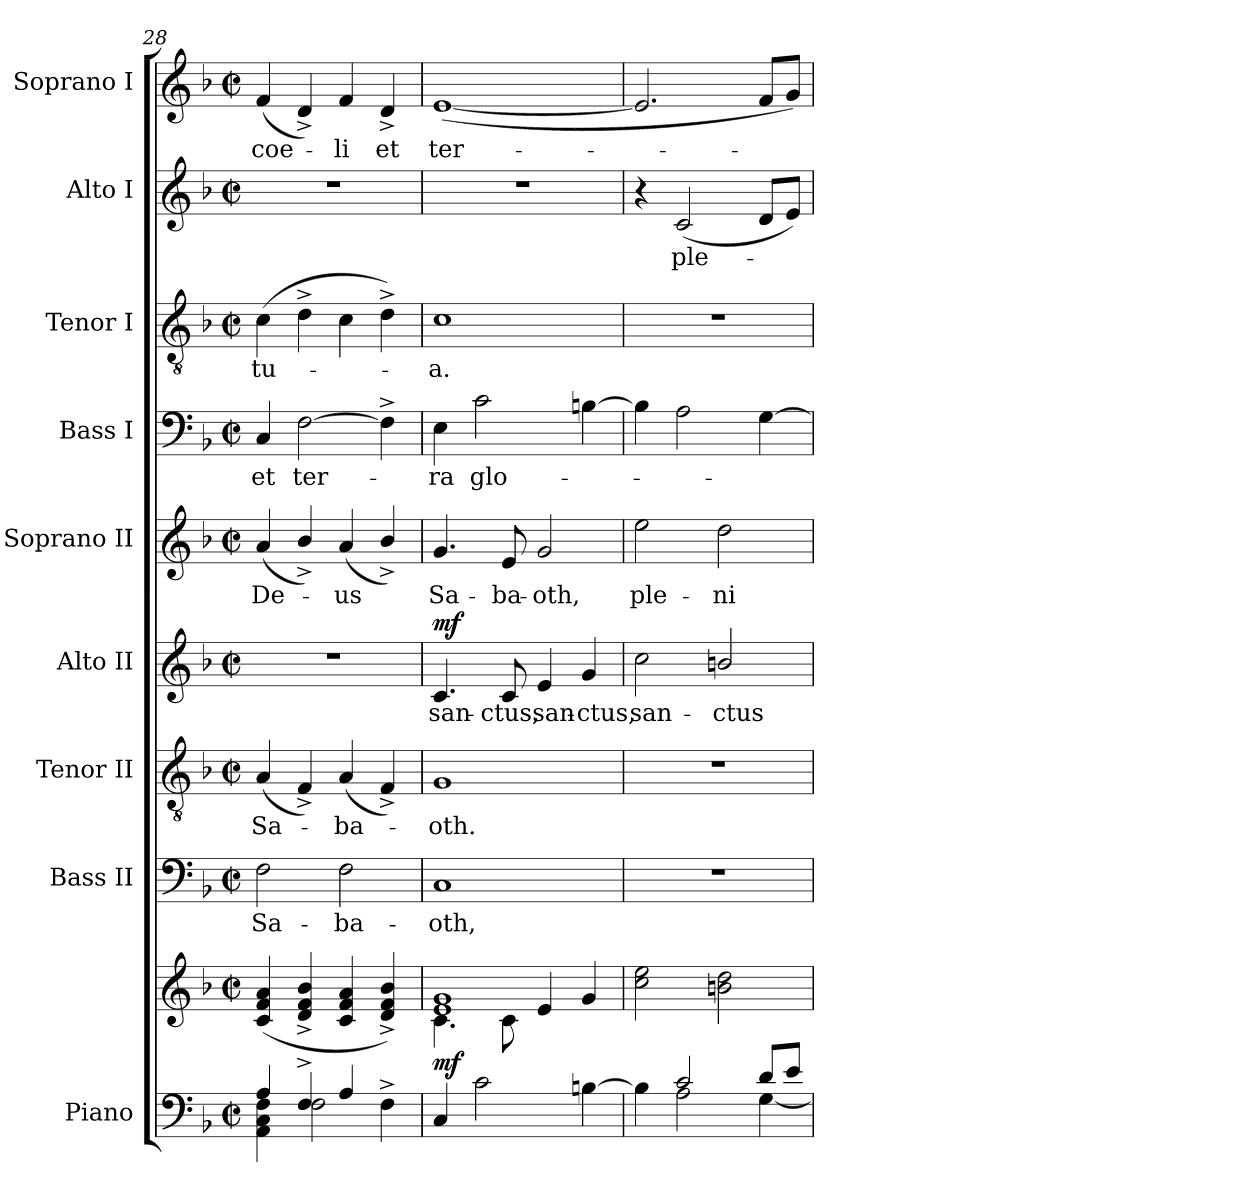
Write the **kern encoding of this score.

**kern	**kern	**dynam	**kern	**text	**kern	**text	**kern	**text	**dynam	**kern	**text	**kern	**text	**kern	**text	**kern	**text	**kern	**text
*part9	*part9	*part9	*part8	*part8	*part7	*part7	*part6	*part6	*part6	*part5	*part5	*part4	*part4	*part3	*part3	*part2	*part2	*part1	*part1
*staff10	*staff9	*staff9/10	*staff8	*staff8	*staff7	*staff7	*staff6	*staff6	*staff6	*staff5	*staff5	*staff4	*staff4	*staff3	*staff3	*staff2	*staff2	*staff1	*staff1
*I"Piano	*	*	*I"Bass II	*	*I"Tenor II	*	*I"Alto II	*	*	*I"Soprano II	*	*I"Bass I	*	*I"Tenor I	*	*I"Alto I	*	*I"Soprano I	*
*I'Pno.	*	*	*I'B.	*	*I'T.	*	*I'A.	*	*	*I'S.	*	*I'B.	*	*I'T.	*	*I'A.	*	*I'S.	*
*clefF4	*clefG2	*	*clefF4	*	*clefGv2	*	*clefG2	*	*	*clefG2	*	*clefF4	*	*clefGv2	*	*clefG2	*	*clefG2	*
*	*	*	*	*	*ITrd7c12	*	*	*	*	*	*	*	*	*ITrd7c12	*	*	*	*	*
*k[b-]	*k[b-]	*	*k[b-]	*	*k[b-]	*	*k[b-]	*	*	*k[b-]	*	*k[b-]	*	*k[b-]	*	*k[b-]	*	*k[b-]	*
*F:	*F:	*	*F:	*	*F:	*	*F:	*	*	*F:	*	*F:	*	*F:	*	*F:	*	*F:	*
*M2/2	*M2/2	*	*M2/2	*	*M2/2	*	*M2/2	*	*	*M2/2	*	*M2/2	*	*M2/2	*	*M2/2	*	*M2/2	*
*met(c|)	*met(c|)	*	*met(c|)	*	*met(c|)	*	*met(c|)	*	*	*met(c|)	*	*met(c|)	*	*met(c|)	*	*met(c|)	*	*met(c|)	*
=28	=28	=28	=28	=28	=28	=28	=28	=28	=28	=28	=28	=28	=28	=28	=28	=28	=28	=28	=28
*^	*	*	*	*	*	*	*	*	*	*	*	*	*	*	*	*	*	*	*
!	!	!	!	!	!LO:LY:b:color=#000000	!	!	!	!	!	!	!	!	!	!	!	!	!	!	!
!	!	!	!	!	!	!	!LO:LY:b:color=#000000	!	!	!	!	!	!	!	!	!	!	!	!	!
!	!	!	!	!	!	!	!	!	!	!	!	!LO:LY:b:color=#000000	!	!	!	!	!	!	!	!
!	!	!	!	!	!	!	!	!	!	!	!	!	!	!LO:LY:b:color=#000000	!	!	!	!	!	!
!	!	!	!	!	!	!	!	!	!	!	!	!	!	!	!	!LO:LY:b:color=#000000	!	!	!	!
!	!	!	!	!	!	!	!	!	!	!	!	!	!	!	!	!	!	!	!	!LO:LY:b:color=#000000
4Ai/	4AAi\ 4Ci 4Fi	(4ci/ 4fi 4ai	.	2Fi\	Sa-	(4AAi/	Sa-	1r	.	.	(4ai/	De-	4Ci/	et	(4Ci\	tu-	1r	.	(4fi/	coe-
!	!	!	!	!	!	!	!	!	!	!	!	!	!	!LO:LY:b:color=#000000	!	!	!	!	!	!
4F^i/	2Fi\	4di/^ 4fi^ 4b-i^	.	.	.	4FF^i/)	.	.	.	.	4b-^i/)	.	[2Fi\	ter-	4D^i\	.	.	.	4d^i/)	.
!	!	!	!	!	!LO:LY:b:color=#000000	!	!	!	!	!	!	!	!	!	!	!	!	!	!	!
!	!	!	!	!	!	!	!LO:LY:b:color=#000000	!	!	!	!	!	!	!	!	!	!	!	!	!
!	!	!	!	!	!	!	!	!	!	!	!	!LO:LY:b:color=#000000	!	!	!	!	!	!	!	!
!	!	!	!	!	!	!	!	!	!	!	!	!	!	!	!	!	!	!	!	!LO:LY:b:color=#000000
4Ai/	.	4ci/ 4fi 4ai	.	2Fi\	-ba-	(4AAi/	-ba-	.	.	.	(4ai/	-us	.	.	4Ci\	.	.	.	4fi/	-li
!	!	!	!	!	!	!	!	!	!	!	!	!	!	!	!	!	!	!	!	!LO:LY:b:color=#000000
4F^i\	4ryy	4di/^ 4fi^ 4b-i^)	.	.	.	4FF^i/)	.	.	.	.	4b-^i/)	.	4F^i\]	.	4D^i\)	.	.	.	4d^i/	et
*v	*v	*	*	*	*	*	*	*	*	*	*	*	*	*	*	*	*	*	*	*
=29	=29	=29	=29	=29	=29	=29	=29	=29	=29	=29	=29	=29	=29	=29	=29	=29	=29	=29	=29
*	*^	*	*	*	*	*	*	*	*	*	*	*	*	*	*	*	*	*	*
*^	*	*	*	*	*	*	*	*	*	*	*	*	*	*	*	*	*	*	*	*
!	!	!	!	!	!	!LO:LY:b:color=#000000	!	!	!	!	!	!	!	!	!	!	!	!	!	!	!
*v	*v	*	*	*	*	*	*	*	*	*	*	*	*	*	*	*	*	*	*	*	*
*^	*	*	*	*	*	*	*	*	*	*	*	*	*	*	*	*	*	*	*	*
!	!	!	!	!	!	!	!	!LO:LY:b:color=#000000	!	!	!	!	!	!	!	!	!	!	!	!	!
*v	*v	*	*	*	*	*	*	*	*	*	*	*	*	*	*	*	*	*	*	*	*
*^	*	*	*	*	*	*	*	*	*	*	*	*	*	*	*	*	*	*	*	*
!	!	!	!	!	!	!	!	!	!	!LO:LY:b:color=#000000	!	!	!	!	!	!	!	!	!	!	!
*v	*v	*	*	*	*	*	*	*	*	*	*	*	*	*	*	*	*	*	*	*	*
*^	*	*	*	*	*	*	*	*	*	*	*	*	*	*	*	*	*	*	*	*
!	!	!	!	!	!	!	!	!	!	!	!	!	!LO:LY:b:color=#000000	!	!	!	!	!	!	!	!
*v	*v	*	*	*	*	*	*	*	*	*	*	*	*	*	*	*	*	*	*	*	*
*^	*	*	*	*	*	*	*	*	*	*	*	*	*	*	*	*	*	*	*	*
!	!	!	!	!	!	!	!	!	!	!	!	!	!	!	!LO:LY:b:color=#000000	!	!	!	!	!	!
*v	*v	*	*	*	*	*	*	*	*	*	*	*	*	*	*	*	*	*	*	*	*
*^	*	*	*	*	*	*	*	*	*	*	*	*	*	*	*	*	*	*	*	*
!	!	!	!	!	!	!	!	!	!	!	!	!	!	!	!	!	!LO:LY:b:color=#000000	!	!	!	!
*v	*v	*	*	*	*	*	*	*	*	*	*	*	*	*	*	*	*	*	*	*	*
*^	*	*	*	*	*	*	*	*	*	*	*	*	*	*	*	*	*	*	*	*
!	!	!	!	!	!	!	!	!	!	!	!	!	!	!	!	!	!	!	!	!	!LO:LY:b:color=#000000
*v	*v	*	*	*	*	*	*	*	*	*	*	*	*	*	*	*	*	*	*	*	*
4Ci/	1ei 1gi	4.ci\	mf	1Ci	-oth,	1GGi	-oth.	4.ci/	san-	mf	4.gi/	Sa-	4Ei\	-ra	1Ci	-a.	1r	.	([1ei	ter-
!	!	!	!	!	!	!	!	!	!	!	!	!	!	!LO:LY:b:color=#000000	!	!	!	!	!	!
2ci\	.	.	.	.	.	.	.	.	.	.	.	.	2ci\	glo-	.	.	.	.	.	.
!	!	!	!	!	!	!	!	!	!LO:LY:b:color=#000000	!	!	!	!	!	!	!	!	!	!	!
!	!	!	!	!	!	!	!	!	!	!	!	!LO:LY:b:color=#000000	!	!	!	!	!	!	!	!
.	.	8ci\	.	.	.	.	.	8ci/	-ctus,	.	8ei/	-ba-	.	.	.	.	.	.	.	.
!	!	!	!	!	!	!	!	!	!LO:LY:b:color=#000000	!	!	!	!	!	!	!	!	!	!	!
!	!	!	!	!	!	!	!	!	!	!	!	!LO:LY:b:color=#000000	!	!	!	!	!	!	!	!
.	.	4ei/	.	.	.	.	.	4ei/	san-	.	2gi/	-oth,	.	.	.	.	.	.	.	.
!	!	!	!	!	!	!	!	!	!LO:LY:b:color=#000000	!	!	!	!	!	!	!	!	!	!	!
[4Bni\	.	4gi/	.	.	.	.	.	4gi/	-ctus,	.	.	.	[4Bni\	.	.	.	.	.	.	.
*	*v	*v	*	*	*	*	*	*	*	*	*	*	*	*	*	*	*	*	*	*
=30	=30	=30	=30	=30	=30	=30	=30	=30	=30	=30	=30	=30	=30	=30	=30	=30	=30	=30	=30
*^	*	*	*	*	*	*	*	*	*	*	*	*	*	*	*	*	*	*	*
*	*	*^	*	*	*	*	*	*	*	*	*	*	*	*	*	*	*	*	*	*
!	!	!	!	!	!	!	!	!	!	!LO:LY:b:color=#000000	!	!	!	!	!	!	!	!	!	!	!
*	*	*v	*v	*	*	*	*	*	*	*	*	*	*	*	*	*	*	*	*	*	*
*	*	*^	*	*	*	*	*	*	*	*	*	*	*	*	*	*	*	*	*	*
!	!	!	!	!	!	!	!	!	!	!	!	!	!LO:LY:b:color=#000000	!	!	!	!	!	!	!	!
*	*	*v	*v	*	*	*	*	*	*	*	*	*	*	*	*	*	*	*	*	*	*
4ryy	4Bi\]	2cci\ 2eei	.	1r	.	1r	.	2cci\	san-	.	2eei\	ple-	4Bi\]	.	1r	.	4r	.	2.ei/]	.
!	!	!	!	!	!	!	!	!	!	!	!	!	!	!	!	!	!	!LO:LY:b:color=#000000	!	!
2ci/	2Ai\	.	.	.	.	.	.	.	.	.	.	.	2Ai\	.	.	.	(2ci/	ple-	.	.
!	!	!	!	!	!	!	!	!	!LO:LY:b:color=#000000	!	!	!	!	!	!	!	!	!	!	!
!	!	!	!	!	!	!	!	!	!	!	!	!LO:LY:b:color=#000000	!	!	!	!	!	!	!	!
.	.	2bni\ 2ddi	.	.	.	.	.	2bni/	-ctus	.	2ddi\	-ni	.	.	.	.	.	.	.	.
8di/L	[4Gi\	.	.	.	.	.	.	.	.	.	.	.	[4Gi\	.	.	.	8di/L	.	8fi/L	.
8ei/J	.	.	.	.	.	.	.	.	.	.	.	.	.	.	.	.	8ei/J)	.	8gi/J)	.
*v	*v	*	*	*	*	*	*	*	*	*	*	*	*	*	*	*	*	*	*	*
=	=	=	=	=	=	=	=	=	=	=	=	=	=	=	=	=	=	=	=
*-	*-	*-	*-	*-	*-	*-	*-	*-	*-	*-	*-	*-	*-	*-	*-	*-	*-	*-	*-
